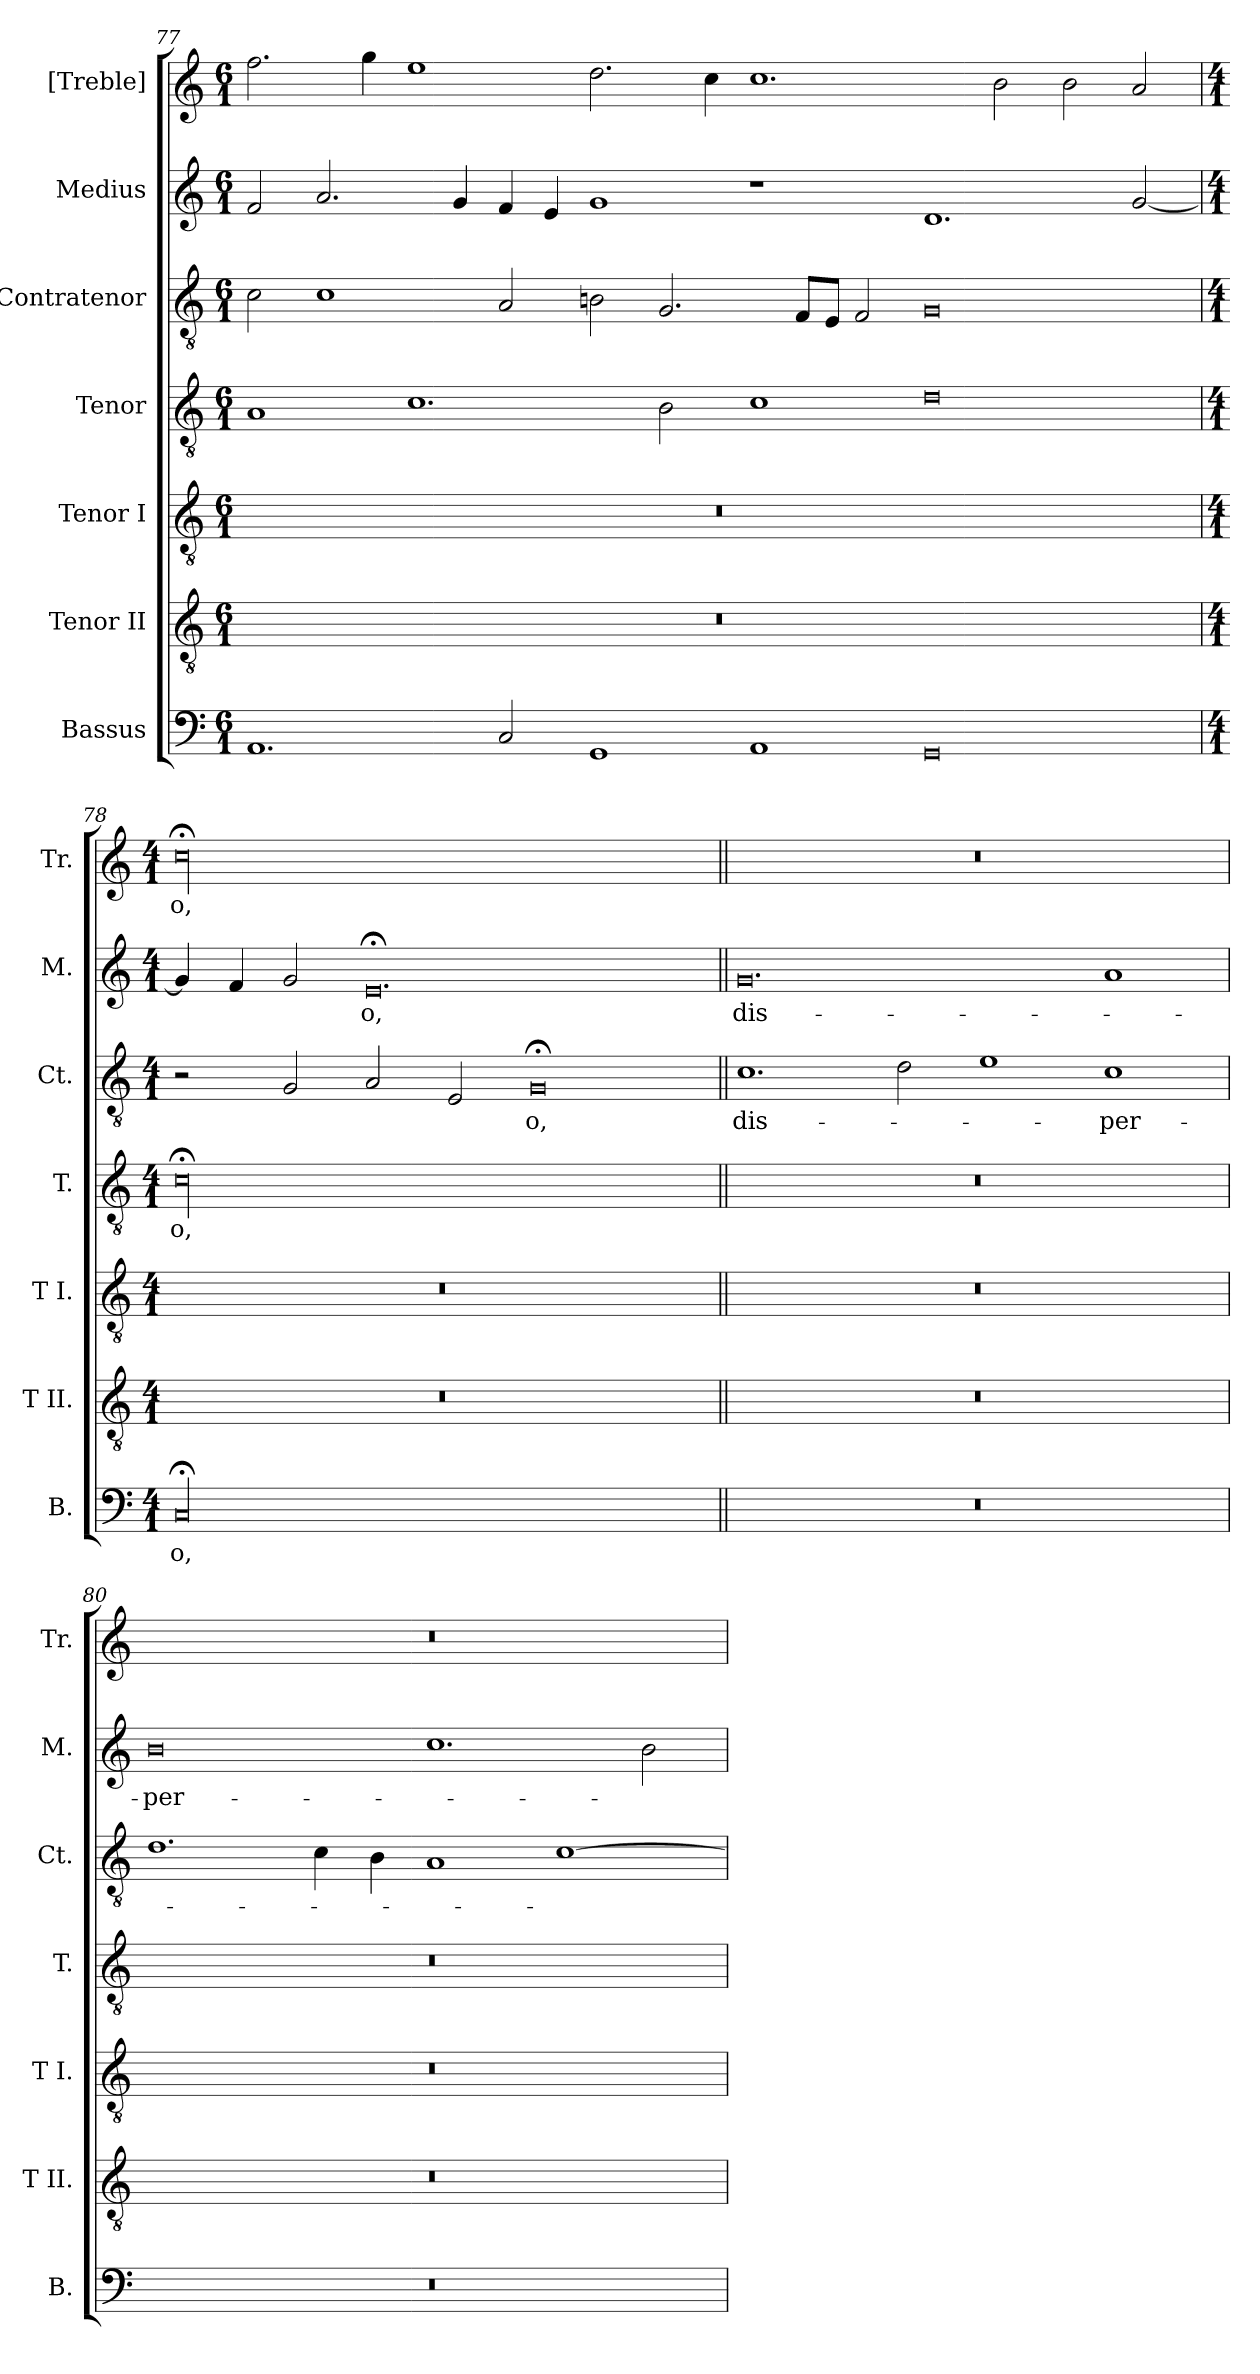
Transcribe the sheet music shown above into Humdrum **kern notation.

**kern	**text	**kern	**kern	**kern	**text	**kern	**text	**kern	**text	**kern	**text
*part7	*part7	*part6	*part5	*part4	*part4	*part3	*part3	*part2	*part2	*part1	*part1
*staff7	*staff7	*staff6	*staff5	*staff4	*staff4	*staff3	*staff3	*staff2	*staff2	*staff1	*staff1
*I"Bassus	*	*I"Tenor II	*I"Tenor I	*I"Tenor	*	*I"Contratenor	*	*I"Medius	*	*I"[Treble]	*
*I'B.	*	*I'T II.	*I'T I.	*I'T.	*	*I'Ct.	*	*I'M.	*	*I'Tr.	*
*clefF4	*	*clefGv2	*clefGv2	*clefGv2	*	*clefGv2	*	*clefG2	*	*clefG2	*
*	*	*ITrd7c12	*ITrd7c12	*ITrd7c12	*	*ITrd7c12	*	*	*	*	*
*k[]	*	*k[]	*k[]	*k[]	*	*k[]	*	*k[]	*	*k[]	*
*C:	*	*C:	*C:	*C:	*	*C:	*	*C:	*	*C:	*
*M6/1	*	*M6/1	*M6/1	*M6/1	*	*M6/1	*	*M6/1	*	*M6/1	*
=77	=77	=77	=77	=77	=77	=77	=77	=77	=77	=77	=77
!	!	!LO:N:vis=1	!LO:N:vis=1	!	!	!	!	!	!	!	!
1.AAi	.	00.r	00.r	1AAi	.	2Ci\	.	2fi/	.	2.ffi\	.
.	.	.	.	.	.	1Ci	.	2.ai/	.	.	.
.	.	.	.	.	.	.	.	.	.	4ggi\	.
.	.	.	.	1.Ci	.	.	.	.	.	1eei	.
.	.	.	.	.	.	.	.	4gi/	.	.	.
2Ci/	.	.	.	.	.	2AAi/	.	4fi/	.	.	.
.	.	.	.	.	.	.	.	4ei/	.	.	.
1GGi	.	.	.	.	.	2BBni\	.	1gi	.	2.ddi\	.
.	.	.	.	2BBi\	.	2.GGi/	.	.	.	.	.
.	.	.	.	.	.	.	.	.	.	4cci\	.
1AAi	.	.	.	1Ci	.	.	.	1r	.	1.cci	.
.	.	.	.	.	.	8FFi/L	.	.	.	.	.
.	.	.	.	.	.	8EEi/J	.	.	.	.	.
.	.	.	.	.	.	2FFi/	.	.	.	.	.
0GGi	.	.	.	0Di	.	0GGi	.	1.di	.	.	.
.	.	.	.	.	.	.	.	.	.	2bi\	.
.	.	.	.	.	.	.	.	.	.	2bi\	.
.	.	.	.	.	.	.	.	[<2gi/	.	2ai/	.
=78`	=78`	=78`	=78`	=78`	=78`	=78`	=78`	=78`	=78`	=78`	=78`
*M4/1	*	*M4/1	*M4/1	*M4/1	*	*M4/1	*	*M4/1	*	*M4/1	*
!	!LO:LY:b:color=#000000	!LO:N:vis=1	!LO:N:vis=1	!	!	!	!	!	!	!	!
!	!	!	!	!	!LO:LY:b:color=#000000	!	!	!	!	!	!
!	!	!	!	!	!	!	!	!	!	!	!LO:LY:b:color=#000000
00C;i	-o,	00r	00r	00C;i	-o,	2r	.	4gi/]	.	00cc;i	-o,
.	.	.	.	.	.	.	.	4fi/	.	.	.
.	.	.	.	.	.	2GGi/	.	2gi/	.	.	.
!	!	!	!	!	!	!	!	!	!LO:LY:b:color=#000000	!	!
.	.	.	.	.	.	2AAi/	.	0.e;i	-o,	.	.
.	.	.	.	.	.	2EEi/	.	.	.	.	.
!	!	!	!	!	!	!	!LO:LY:b:color=#000000	!	!	!	!
.	.	.	.	.	.	0GG;i	-o,	.	.	.	.
!!LO:LB:g=z
=79||	=79||	=79||	=79||	=79||	=79||	=79||	=79||	=79||	=79||	=79||	=79||
!LO:N:vis=1	!	!LO:N:vis=1	!LO:N:vis=1	!LO:N:vis=1	!	!	!	!	!	!	!
!	!	!	!	!	!	!	!LO:LY:b:color=#000000	!	!	!	!
!	!	!	!	!	!	!	!	!	!LO:LY:b:color=#000000	!LO:N:vis=1	!
00r	.	00r	00r	00r	.	1.Ci	dis-	0.gi	dis-	00r	.
.	.	.	.	.	.	2Di\	.	.	.	.	.
.	.	.	.	.	.	1Ei	.	.	.	.	.
!	!	!	!	!	!	!	!LO:LY:b:color=#000000	!	!	!	!
.	.	.	.	.	.	1Ci	-per-	1ai	.	.	.
=80`	=80`	=80`	=80`	=80`	=80`	=80`	=80`	=80`	=80`	=80`	=80`
!LO:N:vis=1	!	!LO:N:vis=1	!LO:N:vis=1	!LO:N:vis=1	!	!	!	!	!	!	!
!	!	!	!	!	!	!	!	!	!LO:LY:b:color=#000000	!LO:N:vis=1	!
00r	.	00r	00r	00r	.	1.Di	.	0bi	-per-	00r	.
.	.	.	.	.	.	4Ci\	.	.	.	.	.
.	.	.	.	.	.	4BBi\	.	.	.	.	.
.	.	.	.	.	.	1AAi	.	1.cci	.	.	.
.	.	.	.	.	.	[>1Ci	.	.	.	.	.
.	.	.	.	.	.	.	.	2bi\	.	.	.
=`	=`	=`	=`	=`	=`	=`	=`	=`	=`	=`	=`
*-	*-	*-	*-	*-	*-	*-	*-	*-	*-	*-	*-
